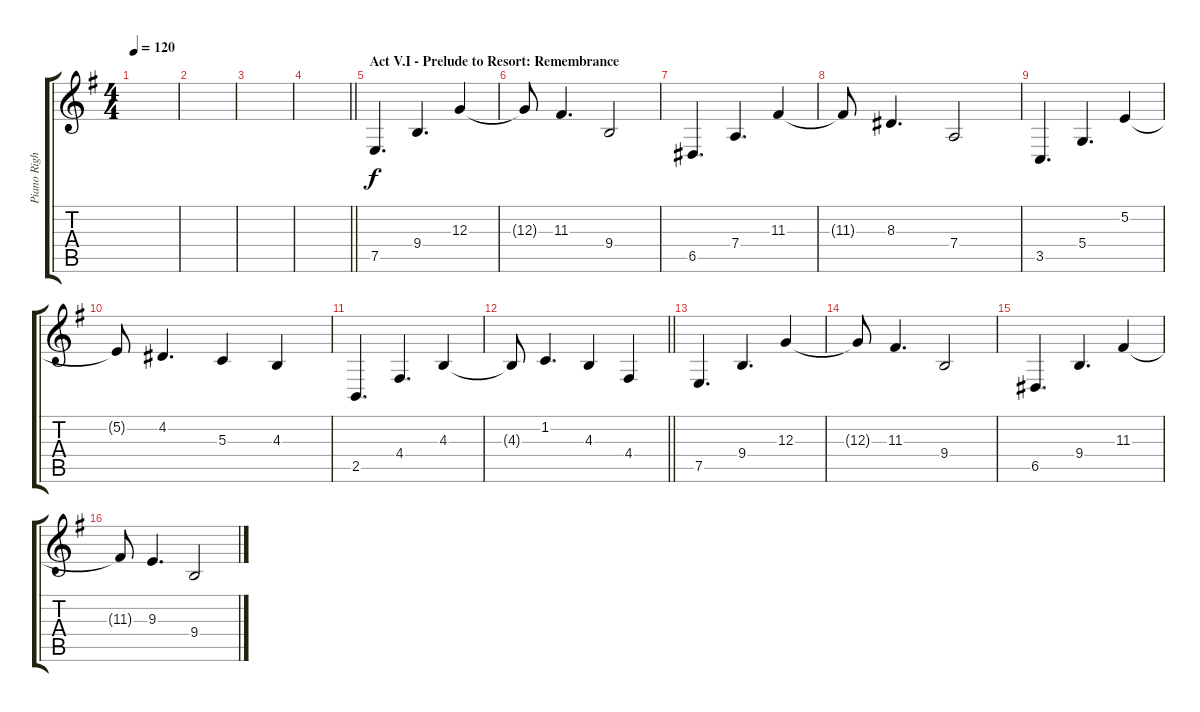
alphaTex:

\track ("Piano Right Standard" "Piano Righ") {instrument acousticgrandpiano}
\staff {score tabs}
\tuning (E4 B3 G3 D3 A2 E2) {hide}
\ts (4 4)
\tempo 120
\clef g2
\ks eminor
|
|
|
\barLineRight lightlight
|
\section ("" "Act V.I - Prelude to Resort: Remembrance")
7.5.4{d} 9.4.4{d} 12.3.4 |
12.3{t}.8 11.3.4{d} 9.4.2 |
6.5.4{d} 7.4.4{d} 11.3.4 |
11.3{t}.8 8.3.4{d} 7.4.2 |
3.5.4{d} 5.4.4{d} 5.2.4 |
5.2{t}.8 4.2.4{d} 5.3.4 4.3.4 |
2.5.4{d} 4.4.4{d} 4.3.4 |
\barLineRight lightlight
4.3{t}.8 1.2.4{d} 4.3.4 4.4.4 |
7.5.4{d} 9.4.4{d} 12.3.4 |
12.3{t}.8 11.3.4{d} 9.4.2 |
6.5.4{d} 9.4.4{d} 11.3.4 |
11.3{t}.8 9.3.4{d} 9.4.2
